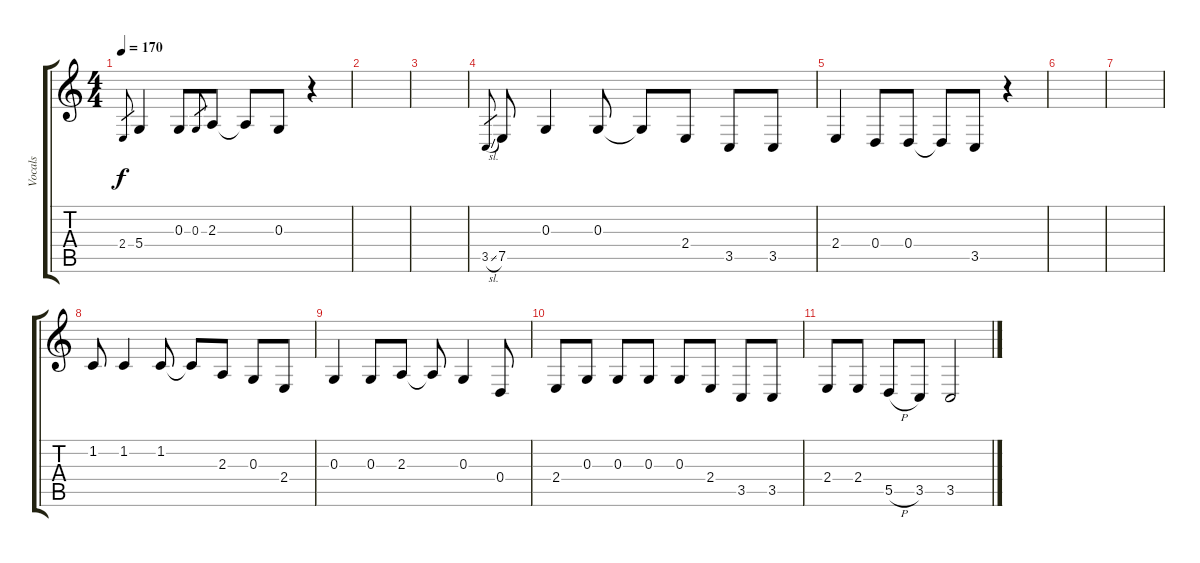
\track ("Vocals" "Vocals") {instrument altosax}
\staff {score tabs}
\tuning (E4 B3 G3 D3 A2 E2) {hide}
\ts (4 4)
\tempo 170
\clef g2
\ks c
2.4.8{gr dy f} 5.4.4 0.3.8 0.3.8{gr} 2.3.8 2.3{t}.8 0.3.8 r.4 |
|
|
3.5{sl}.8{gr} 7.5.8 0.3.4 0.3.8 0.3{t}.8 2.4.8 3.5.8 3.5.8 |
2.4.4 0.4.8 0.4.8 0.4{t}.8 3.5.8 r.4 |
|
|
1.2.8 1.2.4 1.2.8 1.2{t}.8 2.3.8 0.3.8 2.4.8 |
0.3.4 0.3.8 2.3.8 2.3{t}.8 0.3.4 0.4.8 |
2.4.8 0.3.8 0.3.8 0.3.8 0.3.8 2.4.8 3.5.8 3.5.8 |
2.4.8 2.4.8 5.5{h}.8 3.5.8 3.5.2
